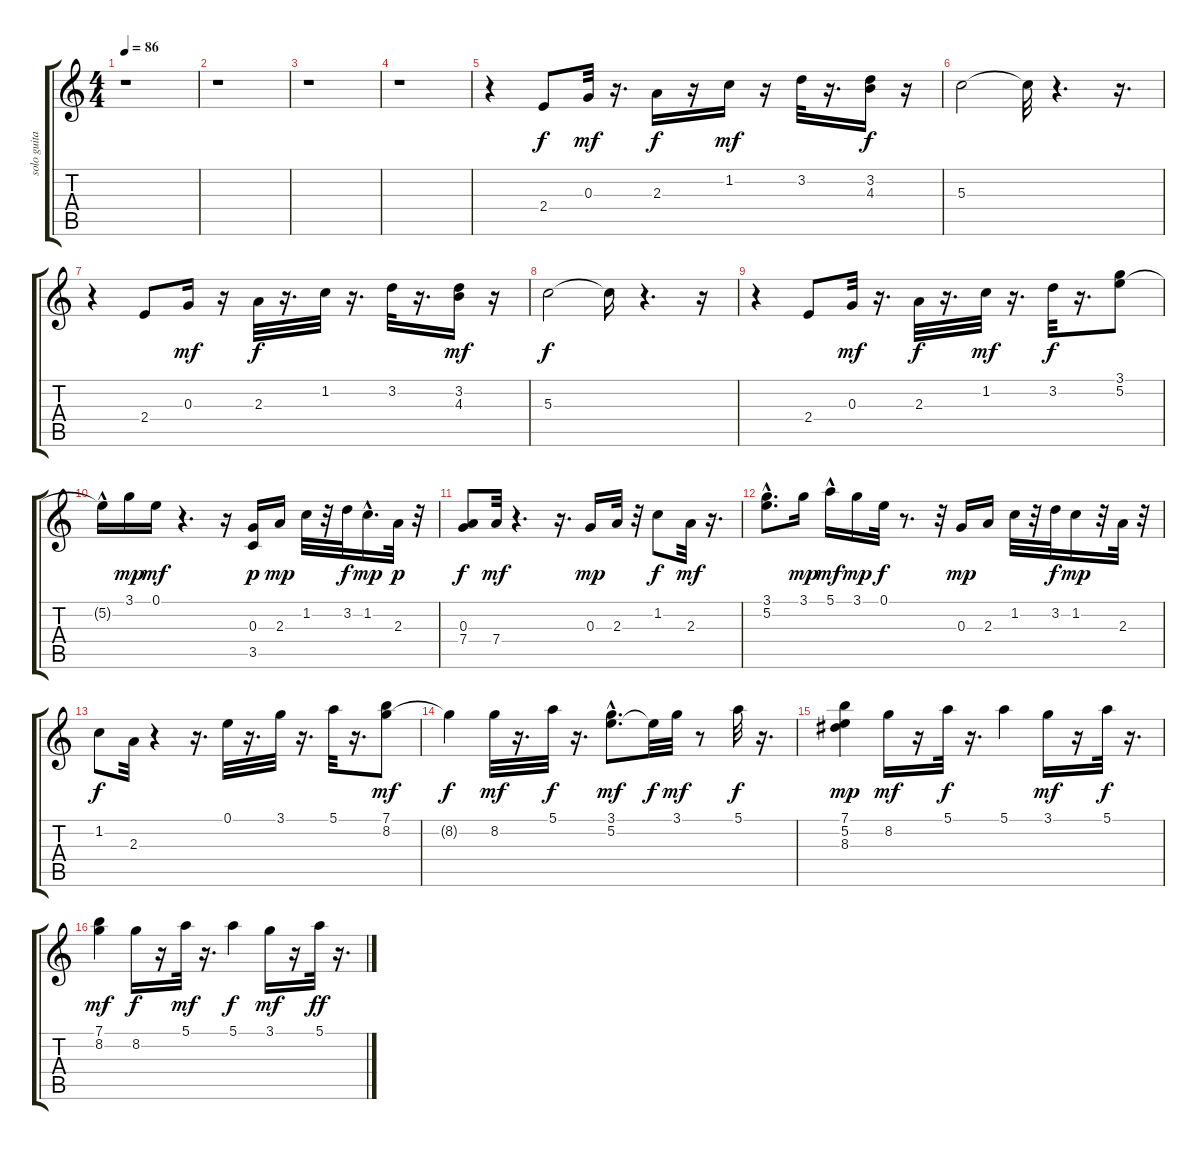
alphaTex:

\track ("solo guitar" "solo guita") {instrument electricguitarjazz}
\staff {score tabs}
\tuning (E4 B3 G3 D3 A2 E2) {hide}
\ts (4 4)
\tempo 86
\clef g2
\ks c
r.1{dy f} |
r.1 |
r.1 |
r.1 |
r.4 2.4.8 0.3.32{dy mf} r.16{d} 2.3.16{dy f} r.16 1.2.16{dy mf} r.16 3.2.32 r.16{d} (3.2 4.3).16{dy f} r.16 |
5.3.2 5.3{t}.32 r.4{d} r.16{d} |
r.4 2.4.8 0.3.16{dy mf} r.16 2.3.32{dy f} r.16{d} 1.2.32 r.16{d} 3.2.32 r.16{d} (3.2 4.3).16{dy mf} r.16 |
5.3.2{dy f} 5.3{t}.16 r.4{d} r.16 |
r.4 2.4.8 0.3.32{dy mf} r.16{d} 2.3.32{dy f} r.16{d} 1.2.32{dy mf} r.16{d} 3.2.32{dy f} r.16{d} (3.1 5.2).8 |
5.2{hac t}.16 3.1.16{dy mp} 0.1.16{dy mf} r.4{d} r.16 (0.3 3.5).16{dy p} 2.3.16{dy mp} 1.2.32 r.32 3.2.32{dy f} 1.2{hac}.16{d dy mp} 2.3.32{dy p} r.32 |
(0.3 7.4).8{dy f} 7.4.32{dy mf} r.4{d} r.16{d} 0.3.16{dy mp} 2.3.32 r.32 1.2.8{dy f} 2.3.32{dy mf} r.16{d} |
(3.1 5.2{hac}).8{d} 3.1.16{dy mp} 5.1{hac}.16{dy mf} 3.1.16{dy mp} 0.1.32{dy f} r.8{d} r.32 0.3.16{dy mp} 2.3.16 1.2.32 r.32 3.2.32{dy f} 1.2.16{dy mp} r.32 2.3.32 r.32 |
1.2.8{dy f} 2.3.32 r.4 r.16{d} 0.1.32 r.16{d} 3.1.32 r.16{d} 5.1.32 r.16{d} (7.1 8.2).8{dy mf} |
8.2{t}.4{dy f} 8.2.32{dy mf} r.16{d} 5.1.32{dy f} r.16{d} (3.1 5.2{hac}).8{d dy mf} 5.2{t}.32{dy f} 3.1.32{dy mf} r.8 5.1.32{dy f} r.16{d} |
(7.1 5.2 8.3).4{dy mp} 8.2.16{dy mf} r.16 5.1.32{dy f} r.16{d} 5.1.4 3.1.16{dy mf} r.16 5.1.32{dy f} r.16{d} |
(7.1 8.2).4{dy mf} 8.2.16{dy f} r.16 5.1.32{dy mf} r.16{d} 5.1.4{dy f} 3.1.16{dy mf} r.16 5.1.32{dy ff} r.16{d}
